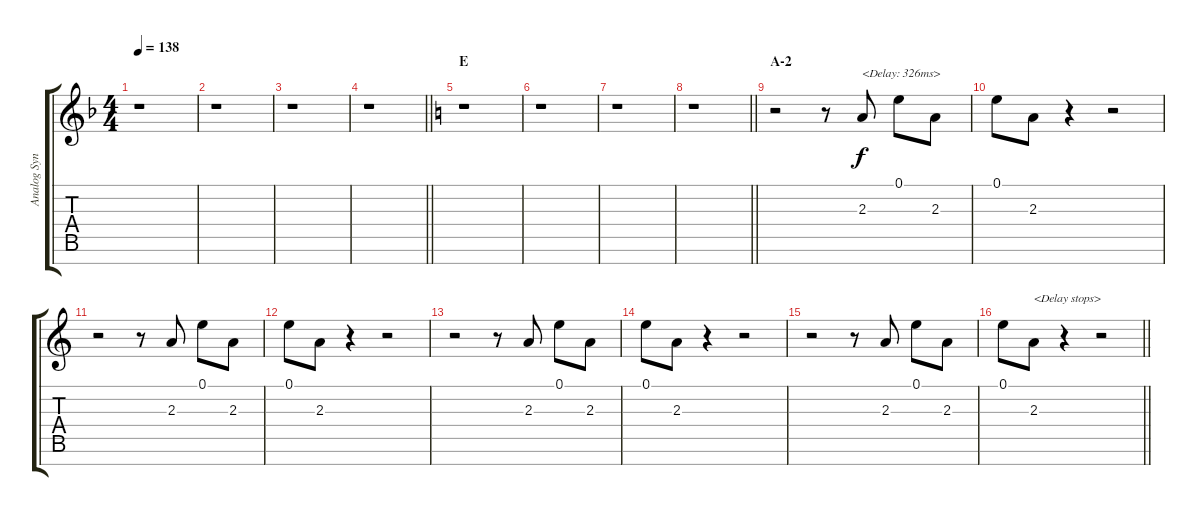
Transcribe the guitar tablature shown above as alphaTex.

\track ("Analog Synth. I" "Analog Syn") {instrument fx5brightness}
\staff {score tabs}
\tuning (E5 B4 G4 D4 A3 E3 B2) {hide}
\ts (4 4)
\tempo 138
\clef g2
\ks f
r.1{dy f} |
r.1 |
r.1 |
\barLineRight lightlight
r.1 |
\section ("" "E")
\ks c
r.1 |
r.1 |
r.1 |
\barLineRight lightlight
r.1 |
\section ("" "A-2")
r.2 r.8 2.3.8{txt "<Delay: 326ms>"} 0.1.8 2.3.8 |
0.1.8 2.3.8 r.4 r.2 |
r.2 r.8 2.3.8 0.1.8 2.3.8 |
0.1.8 2.3.8 r.4 r.2 |
r.2 r.8 2.3.8 0.1.8 2.3.8 |
0.1.8 2.3.8 r.4 r.2 |
r.2 r.8 2.3.8 0.1.8 2.3.8 |
\barLineRight lightlight
0.1.8 2.3.8{txt "<Delay stops>"} r.4 r.2
